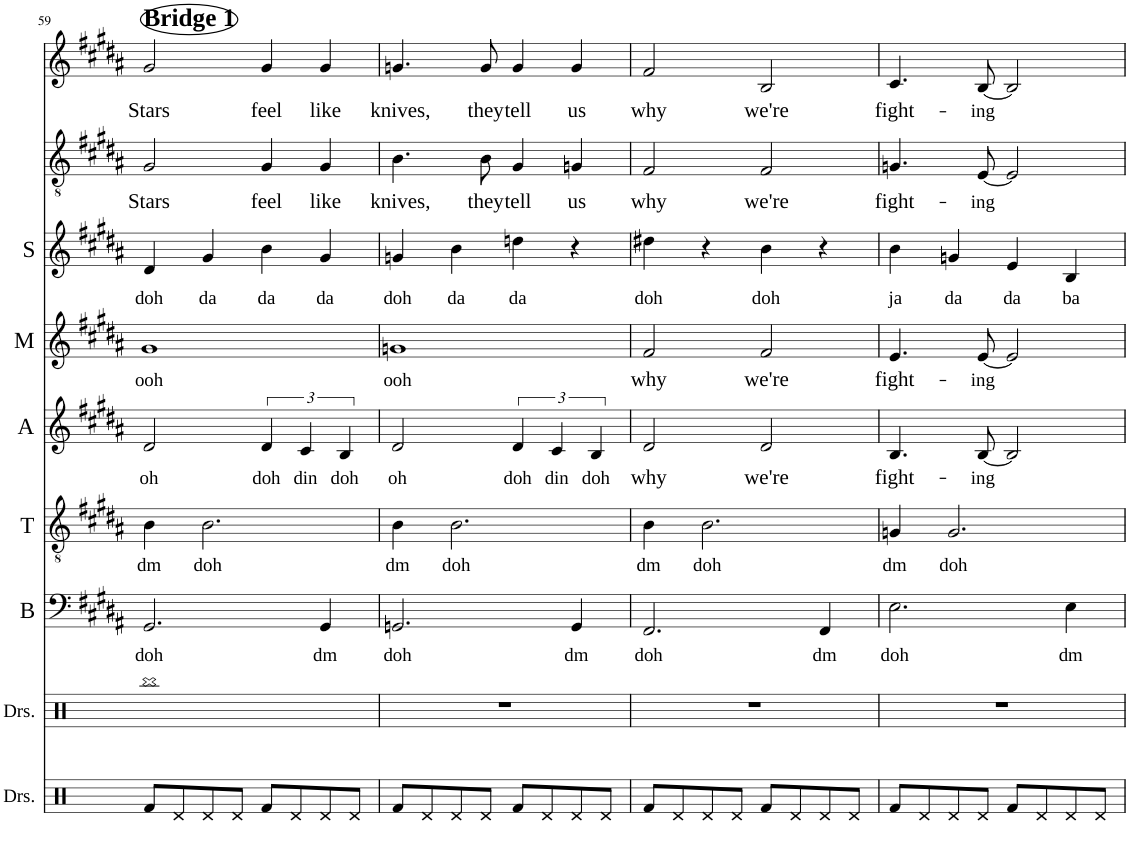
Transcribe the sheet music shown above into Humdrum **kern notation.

**kern	**kern	**kern	**text	**kern	**text	**kern	**text	**kern	**text	**kern	**text	**kern	**text	**kern	**text
*part9	*part8	*part7	*part7	*part6	*part6	*part5	*part5	*part4	*part4	*part3	*part3	*part2	*part2	*part1	*part1
*staff9	*staff8	*staff7	*staff7	*staff6	*staff6	*staff5	*staff5	*staff4	*staff4	*staff3	*staff3	*staff2	*staff2	*staff1	*staff1
*I"Drumset	*I"Drumset	*I"Bass	*	*I"Tenor	*	*I"Alto	*	*I"Mezzo	*	*I"Soprano	*	*I"Solo 2	*	*I"Solo	*
*I'Drs.	*I'Drs.	*I'B	*	*I'T	*	*I'A	*	*I'M	*	*I'S	*	*	*	*	*
!!LO:PB:g=z
*clefX	*clefX	*clefF4	*	*clefGv2	*	*clefG2	*	*clefG2	*	*clefG2	*	*clefGv2	*	*clefG2	*
*k[]	*k[]	*k[f#c#g#d#a#]	*	*k[f#c#g#d#a#]	*	*k[f#c#g#d#a#]	*	*k[f#c#g#d#a#]	*	*k[f#c#g#d#a#]	*	*k[f#c#g#d#a#]	*	*k[f#c#g#d#a#]	*
*M4/4	*M4/4	*M4/4	*	*M4/4	*	*M4/4	*	*M4/4	*	*M4/4	*	*M4/4	*	*M4/4	*
=59	=59	=59	=59	=59	=59	=59	=59	=59	=59	=59	=59	=59	=59	=59	=59
!	!	!	!	!	!	!	!	!	!	!	!	!	!	!LO:TX:a:B:t=Bridge 1	!
!	!	!	!LO:LY:b	!	!LO:LY:b	!	!LO:LY:b	!	!LO:LY:b	!	!LO:LY:b	!	!LO:LY:b	!	!LO:LY:b
8Rf/L	1Rbb	2.GG#/	doh	4B\	dm	2d#/	oh	1g#	ooh	4d#/	doh	2G#/	Stars	2g#/	Stars
8Rd/	.	.	.	.	.	.	.	.	.	.	.	.	.	.	.
!	!	!	!	!	!LO:LY:b	!	!	!	!	!	!LO:LY:b	!	!	!	!
8Rd/	.	.	.	2.B\	doh	.	.	.	.	4g#/	da	.	.	.	.
8Rd/J	.	.	.	.	.	.	.	.	.	.	.	.	.	.	.
!	!	!	!	!	!	!	!LO:LY:b	!	!	!	!LO:LY:b	!	!LO:LY:b	!	!LO:LY:b
8Rf/L	.	.	.	.	.	6d#/	doh	.	.	4b\	da	4G#/	feel	4g#/	feel
8Rd/	.	.	.	.	.	.	.	.	.	.	.	.	.	.	.
!	!	!	!	!	!	!	!LO:LY:b	!	!	!	!	!	!	!	!
.	.	.	.	.	.	6c#/	din	.	.	.	.	.	.	.	.
!	!	!	!LO:LY:b	!	!	!	!	!	!	!	!LO:LY:b	!	!LO:LY:b	!	!LO:LY:b
8Rd/	.	4GG#/	dm	.	.	.	.	.	.	4g#/	da	4G#/	like	4g#/	like
!	!	!	!	!	!	!	!LO:LY:b	!	!	!	!	!	!	!	!
.	.	.	.	.	.	6B/	doh	.	.	.	.	.	.	.	.
8Rd/J	.	.	.	.	.	.	.	.	.	.	.	.	.	.	.
=60	=60	=60	=60	=60	=60	=60	=60	=60	=60	=60	=60	=60	=60	=60	=60
!	!	!	!LO:LY:b	!	!LO:LY:b	!	!LO:LY:b	!	!LO:LY:b	!	!LO:LY:b	!	!LO:LY:b	!	!LO:LY:b
8Rf/L	1r	2.GGn/	doh	4B\	dm	2d#/	oh	1gn	ooh	4gn/	doh	4.B\	knives,	4.gn/	knives,
8Rd/	.	.	.	.	.	.	.	.	.	.	.	.	.	.	.
!	!	!	!	!	!LO:LY:b	!	!	!	!	!	!LO:LY:b	!	!	!	!
8Rd/	.	.	.	2.B\	doh	.	.	.	.	4b\	da	.	.	.	.
!	!	!	!	!	!	!	!	!	!	!	!	!	!LO:LY:b	!	!LO:LY:b
8Rd/J	.	.	.	.	.	.	.	.	.	.	.	8B\	they	8g/	they
!	!	!	!	!	!	!	!LO:LY:b	!	!	!	!LO:LY:b	!	!LO:LY:b	!	!LO:LY:b
8Rf/L	.	.	.	.	.	6d#/	doh	.	.	4ddn\	da	4G#/	tell	4g/	tell
8Rd/	.	.	.	.	.	.	.	.	.	.	.	.	.	.	.
!	!	!	!	!	!	!	!LO:LY:b	!	!	!	!	!	!	!	!
.	.	.	.	.	.	6c#/	din	.	.	.	.	.	.	.	.
!	!	!	!LO:LY:b	!	!	!	!	!	!	!	!	!	!LO:LY:b	!	!LO:LY:b
8Rd/	.	4GG/	dm	.	.	.	.	.	.	4r	.	4Gn/	us	4g/	us
!	!	!	!	!	!	!	!LO:LY:b	!	!	!	!	!	!	!	!
.	.	.	.	.	.	6B/	doh	.	.	.	.	.	.	.	.
8Rd/J	.	.	.	.	.	.	.	.	.	.	.	.	.	.	.
=61	=61	=61	=61	=61	=61	=61	=61	=61	=61	=61	=61	=61	=61	=61	=61
!	!	!	!LO:LY:b	!	!LO:LY:b	!	!LO:LY:b	!	!LO:LY:b	!	!LO:LY:b	!	!LO:LY:b	!	!LO:LY:b
8Rf/L	1r	2.FF#/	doh	4B\	dm	2d#/	why	2f#/	why	4dd#X\	doh	2F#/	why	2f#/	why
8Rd/	.	.	.	.	.	.	.	.	.	.	.	.	.	.	.
!	!	!	!	!	!LO:LY:b	!	!	!	!	!	!	!	!	!	!
8Rd/	.	.	.	2.B\	doh	.	.	.	.	4r	.	.	.	.	.
8Rd/J	.	.	.	.	.	.	.	.	.	.	.	.	.	.	.
!	!	!	!	!	!	!	!LO:LY:b	!	!LO:LY:b	!	!LO:LY:b	!	!LO:LY:b	!	!LO:LY:b
8Rf/L	.	.	.	.	.	2d#/	we're	2f#/	we're	4b\	doh	2F#/	we're	2B/	we're
8Rd/	.	.	.	.	.	.	.	.	.	.	.	.	.	.	.
!	!	!	!LO:LY:b	!	!	!	!	!	!	!	!	!	!	!	!
8Rd/	.	4FF#/	dm	.	.	.	.	.	.	4r	.	.	.	.	.
8Rd/J	.	.	.	.	.	.	.	.	.	.	.	.	.	.	.
=62	=62	=62	=62	=62	=62	=62	=62	=62	=62	=62	=62	=62	=62	=62	=62
!	!	!	!LO:LY:b	!	!LO:LY:b	!	!LO:LY:b	!	!LO:LY:b	!	!LO:LY:b	!	!LO:LY:b	!	!LO:LY:b
8Rf/L	1r	2.E\	doh	4Gn/	dm	4.B/	fight-	4.e/	fight-	4b\	ja	4.Gn/	fight-	4.c#/	fight-
8Rd/	.	.	.	.	.	.	.	.	.	.	.	.	.	.	.
!	!	!	!	!	!LO:LY:b	!	!	!	!	!	!LO:LY:b	!	!	!	!
8Rd/	.	.	.	2.G/	doh	.	.	.	.	4gn/	da	.	.	.	.
!	!	!	!	!	!	!	!LO:LY:b	!	!LO:LY:b	!	!	!	!LO:LY:b	!	!LO:LY:b
8Rd/J	.	.	.	.	.	[8B/	-ing	[8e/	-ing	.	.	[8E/	-ing	[8B/	-ing
!	!	!	!	!	!	!	!	!	!	!	!LO:LY:b	!	!	!	!
8Rf/L	.	.	.	.	.	2B/]	.	2e/]	.	4e/	da	2E/]	.	2B/]	.
8Rd/	.	.	.	.	.	.	.	.	.	.	.	.	.	.	.
!	!	!	!LO:LY:b	!	!	!	!	!	!	!	!LO:LY:b	!	!	!	!
8Rd/	.	4E\	dm	.	.	.	.	.	.	4B/	ba	.	.	.	.
8Rd/J	.	.	.	.	.	.	.	.	.	.	.	.	.	.	.
=	=	=	=	=	=	=	=	=	=	=	=	=	=	=	=
*-	*-	*-	*-	*-	*-	*-	*-	*-	*-	*-	*-	*-	*-	*-	*-
